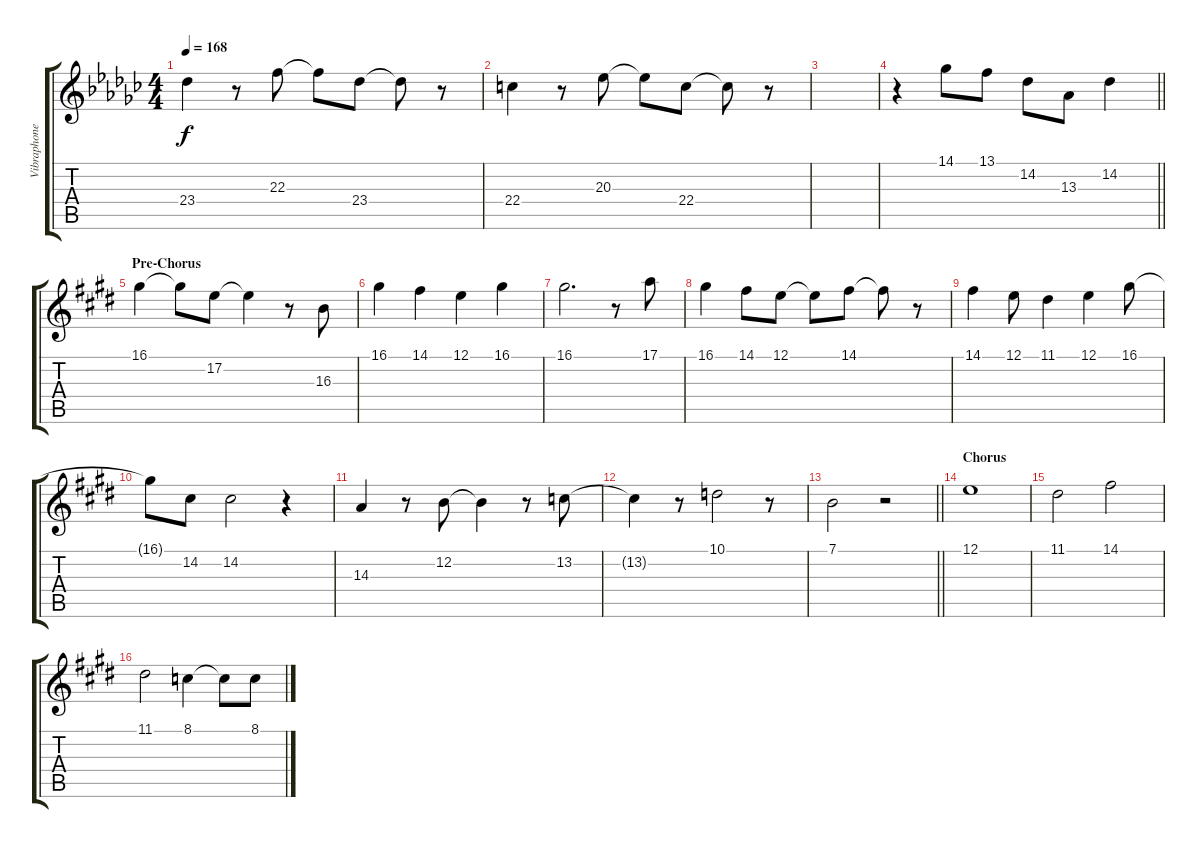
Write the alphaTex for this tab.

\track ("Vibraphone" "Vibraphone") {instrument vibraphone}
\staff {score tabs}
\tuning (E4 B3 G3 D3 A2 E2) {hide}
\ts (4 4)
\tempo 168
\clef g2
\ks gb
23.4.4{dy f} r.8 22.3.8 22.3{t}.8 23.4.8 23.4{t}.8 r.8 |
22.4.4 r.8 20.3.8 20.3{t}.8 22.4.8 22.4{t}.8 r.8 |
|
\barLineRight lightlight
r.4 14.1.8 13.1.8 14.2.8 13.3.8 14.2.4 |
\section ("" "Pre-Chorus")
\ks e
16.1.4 16.1{t}.8 17.2.8 17.2{t}.4 r.8 16.3.8 |
16.1.4 14.1.4 12.1.4 16.1.4 |
16.1.2{d} r.8 17.1.8 |
16.1.4 14.1.8 12.1.8 12.1{t}.8 14.1.8 14.1{t}.8 r.8 |
14.1.4 12.1.8 11.1.4 12.1.4 16.1.8 |
16.1{t}.8 14.2.8 14.2.2 r.4 |
14.3.4 r.8 12.2.8 12.2{t}.4 r.8 13.2.8 |
13.2{t}.4 r.8 10.1.2 r.8 |
\barLineRight lightlight
7.1.2 r.2 |
\section ("" "Chorus")
12.1.1 |
11.1.2 14.1.2 |
11.1.2 8.1.4 8.1{t}.8 8.1.8
